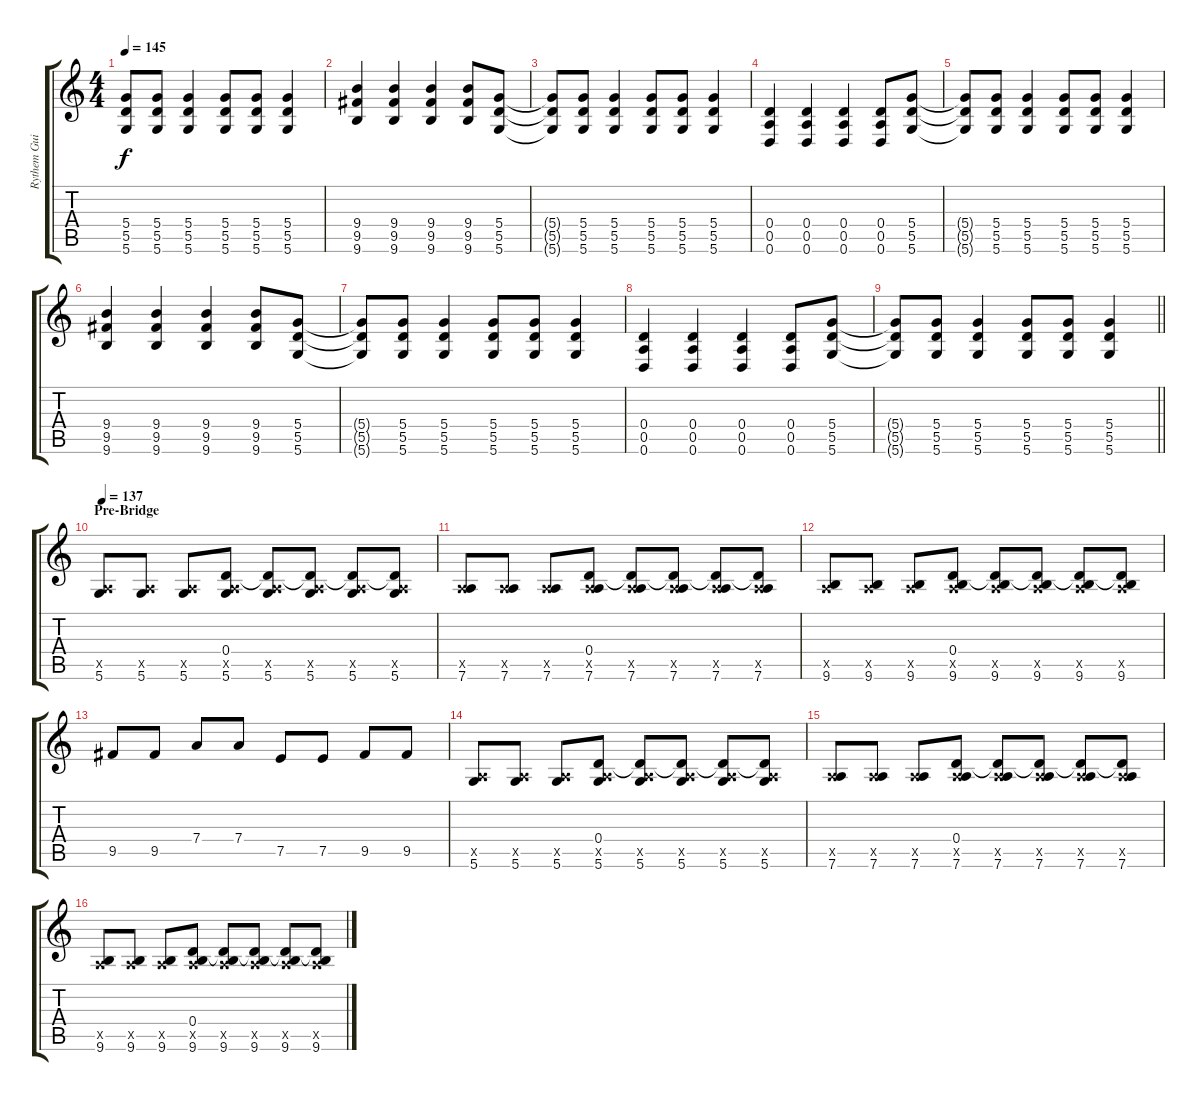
\track ("Rythem Guitar" "Rythem Gui") {instrument distortionguitar}
\staff {score tabs}
\tuning (E4 B3 G3 D3 A2 D2) {hide}
\ts (4 4)
\tempo 145
\clef g2
\ks c
(5.4{t} 5.5{t} 5.6{t}).8{dy f} (5.4 5.5 5.6).8 (5.4 5.5 5.6).4 (5.4 5.5 5.6).8 (5.4 5.5 5.6).8 (5.4 5.5 5.6).4 |
(9.4 9.5 9.6).4 (9.4 9.5 9.6).4 (9.4 9.5 9.6).4 (9.4 9.5 9.6).8 (5.4 5.5 5.6).8 |
(5.4{t} 5.5{t} 5.6{t}).8 (5.4 5.5 5.6).8 (5.4 5.5 5.6).4 (5.4 5.5 5.6).8 (5.4 5.5 5.6).8 (5.4 5.5 5.6).4 |
(0.4 0.5 0.6).4 (0.4 0.5 0.6).4 (0.4 0.5 0.6).4 (0.4 0.5 0.6).8 (5.4 5.5 5.6).8 |
(5.4{t} 5.5{t} 5.6{t}).8 (5.4 5.5 5.6).8 (5.4 5.5 5.6).4 (5.4 5.5 5.6).8 (5.4 5.5 5.6).8 (5.4 5.5 5.6).4 |
(9.4 9.5 9.6).4 (9.4 9.5 9.6).4 (9.4 9.5 9.6).4 (9.4 9.5 9.6).8 (5.4 5.5 5.6).8 |
(5.4{t} 5.5{t} 5.6{t}).8 (5.4 5.5 5.6).8 (5.4 5.5 5.6).4 (5.4 5.5 5.6).8 (5.4 5.5 5.6).8 (5.4 5.5 5.6).4 |
(0.4 0.5 0.6).4 (0.4 0.5 0.6).4 (0.4 0.5 0.6).4 (0.4 0.5 0.6).8 (5.4 5.5 5.6).8 |
\barLineRight lightlight
(5.4{t} 5.5{t} 5.6{t}).8 (5.4 5.5 5.6).8 (5.4 5.5 5.6).4 (5.4 5.5 5.6).8 (5.4 5.5 5.6).8 (5.4 5.5 5.6).4 |
\section ("" "Pre-Bridge")
\tempo 137
(0.5{x} 5.6).8 (0.5{x} 5.6).8 (0.5{x} 5.6).8 (0.4 0.5{x} 5.6).8 (0.4{t} 0.5{x} 5.6).8 (0.4{t} 0.5{x} 5.6).8 (0.4{t} 0.5{x} 5.6).8 (0.4{t} 0.5{x} 5.6).8 |
(0.5{x} 7.6).8 (0.5{x} 7.6).8 (0.5{x} 7.6).8 (0.4 0.5{x} 7.6).8 (0.4{t} 0.5{x} 7.6).8 (0.4{t} 0.5{x} 7.6).8 (0.4{t} 0.5{x} 7.6).8 (0.4{t} 0.5{x} 7.6).8 |
(0.5{x} 9.6).8 (0.5{x} 9.6).8 (0.5{x} 9.6).8 (0.4 0.5{x} 9.6).8 (0.4{t} 0.5{x} 9.6).8 (0.4{t} 0.5{x} 9.6).8 (0.4{t} 0.5{x} 9.6).8 (0.4{t} 0.5{x} 9.6).8 |
9.5.8 9.5.8 7.4.8 7.4.8 7.5.8 7.5.8 9.5.8 9.5.8 |
(0.5{x} 5.6).8 (0.5{x} 5.6).8 (0.5{x} 5.6).8 (0.4 0.5{x} 5.6).8 (0.4{t} 0.5{x} 5.6).8 (0.4{t} 0.5{x} 5.6).8 (0.4{t} 0.5{x} 5.6).8 (0.4{t} 0.5{x} 5.6).8 |
(0.5{x} 7.6).8 (0.5{x} 7.6).8 (0.5{x} 7.6).8 (0.4 0.5{x} 7.6).8 (0.4{t} 0.5{x} 7.6).8 (0.4{t} 0.5{x} 7.6).8 (0.4{t} 0.5{x} 7.6).8 (0.4{t} 0.5{x} 7.6).8 |
(0.5{x} 9.6).8 (0.5{x} 9.6).8 (0.5{x} 9.6).8 (0.4 0.5{x} 9.6).8 (0.4{t} 0.5{x} 9.6).8 (0.4{t} 0.5{x} 9.6).8 (0.4{t} 0.5{x} 9.6).8 (0.4{t} 0.5{x} 9.6).8
